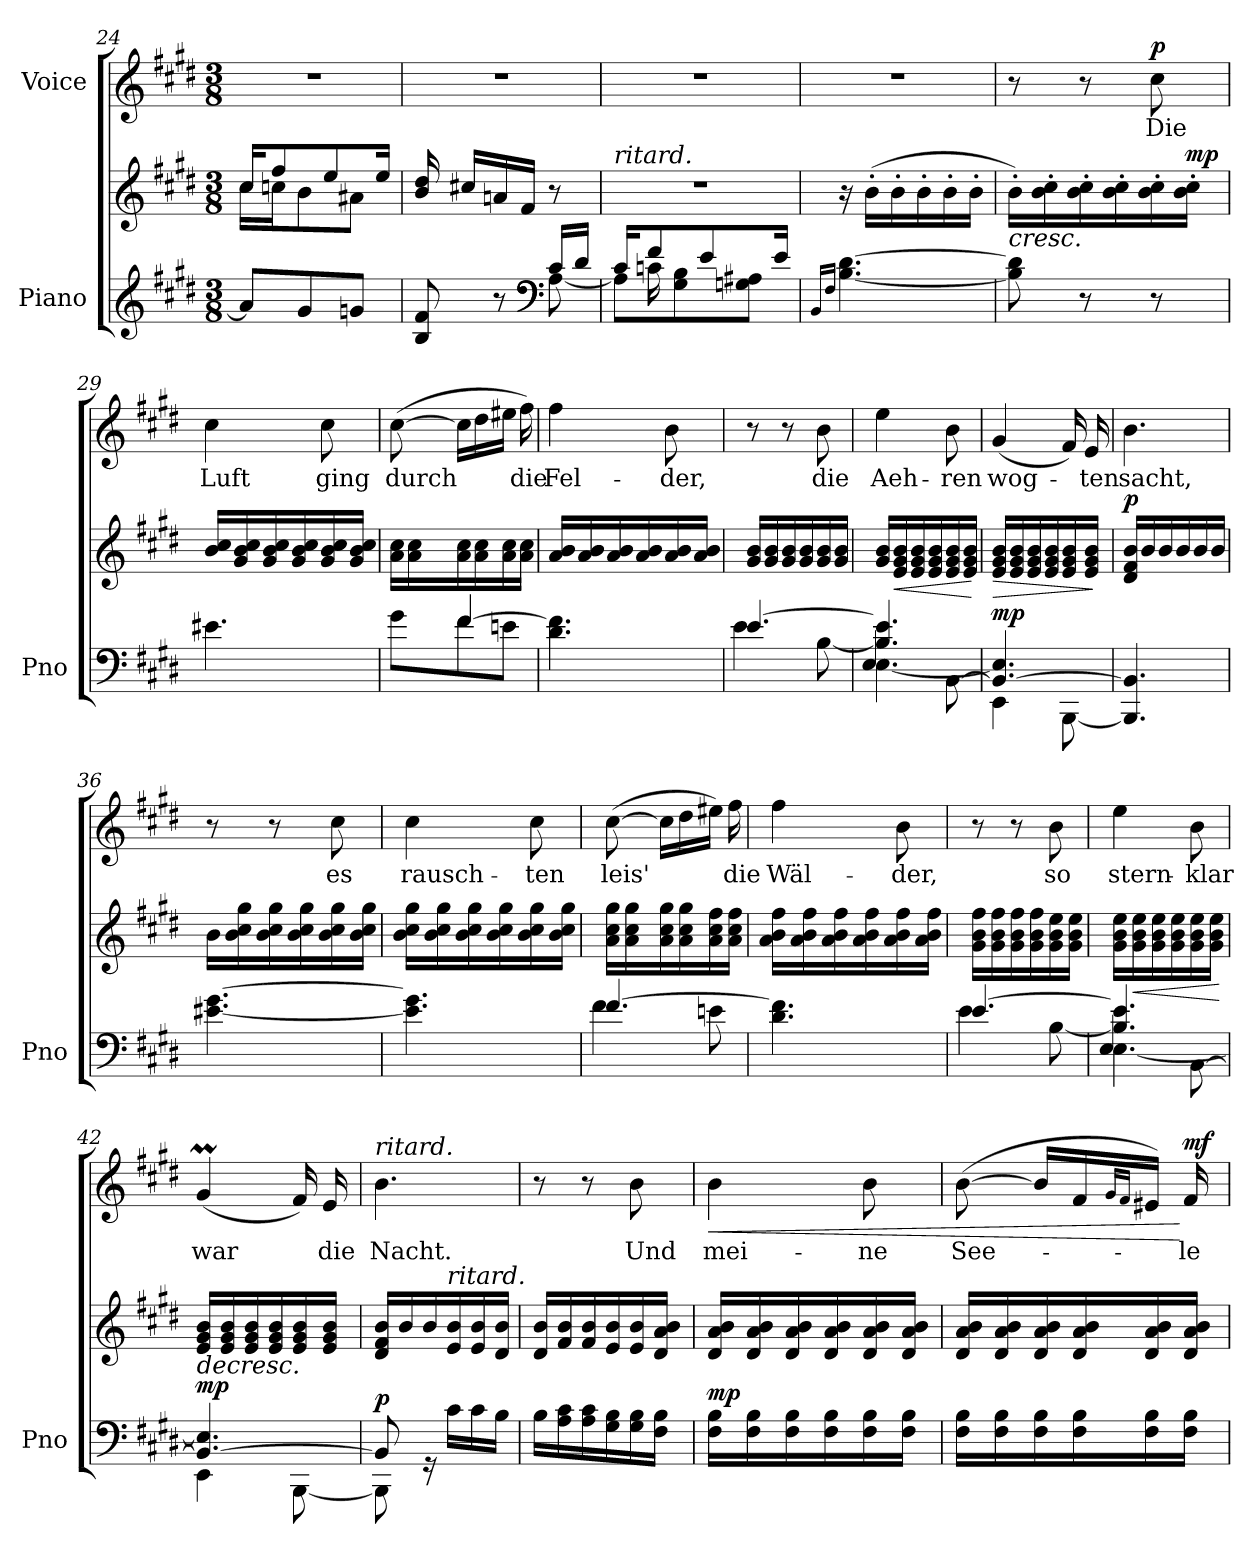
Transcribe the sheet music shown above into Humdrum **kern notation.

**kern	**kern	**dynam	**kern	**text	**dynam
*part2	*part2	*part2	*part1	*part1	*part1
*staff3	*staff2	*staff2/3	*staff1	*staff1	*staff1
*I"Piano	*	*	*I"Voice	*	*
*I'Pno	*	*	*	*	*
*clefG2	*clefG2	*	*clefG2	*	*
*k[f#c#g#d#]	*k[f#c#g#d#]	*	*k[f#c#g#d#]	*	*
*M3/8	*M3/8	*	*M3/8	*	*
=24	=24	=24	=24	=24	=24
*	*^	*	*	*	*
8a/L]	16cc#/KL	16cc#\LL	.	4.r	.	.
.	8ff#/	16ccn\J	.	.	.	.
8g#/	.	8b\	.	.	.	.
.	8ee/	.	.	.	.	.
8gn/J	.	8a#X\J	.	.	.	.
.	16ee/Jk	.	.	.	.	.
*	*v	*v	*	*	*	*
=25	=25	=25	=25	=25	=25
*^	*	*	*	*	*
8B/ 8f#/	8ryy	16b/ 16dd#/	.	4.r	.	.
.	.	(16cc#X/LL	.	.	.	.
8r	8ryy	16an/	.	.	.	.
.	.	16f#/JJ	.	.	.	.
*clefF4	*	*	*	*	*	*
16c#/LL	[8A\	8r	.	.	.	.
16d#/JJ	.	.	.	.	.	.
*v	*v	*	*	*	*	*
=26	=26	=26	=26	=26	=26
*	*	*	*MM27	*	*
*^	*	*	*	*	*
*	*^	*	*	*	*	*
!	!	!	!LO:TX:a:i:t=ritard.	!	!	!	!
16c#/KL	8A\L]	16ryy	4.r	.	4.r	.	.
8f#/	.	16cn\	.	.	.	.	.
.	8G#\ 8B\	4ryy	.	.	.	.	.
8e/	.	.	.	.	.	.	.
.	8Gn\ 8A#X\J	.	.	.	.	.	.
16e/Jk	.	.	.	.	.	.	.
*v	*v	*v	*	*	*	*	*
=27	=27	=27	=27	=27	=27
16qBB/LL	.	.	.	.	.
16qF#/JJ	.	.	.	.	.
[4.B\ [4.d#\)	16r	.	4.r	.	.
.	(16b'\LL	.	.	.	.
.	16b'\	.	.	.	.
.	16b'\	.	.	.	.
.	16b'\	.	.	.	.
.	16b'\JJ	.	.	.	.
!!LO:LB:g=z
=28	=28	=28	=28	=28	=28
!	!	!LO:HP:b	!	!	!
8B\] 8d#\]	16b'\LL)	<	8r	.	.
.	16b\' 16cc#\'	.	.	.	.
8r	16b\' 16cc#\'	.	8r	.	.
.	16b\' 16cc#\'	.	.	.	.
*	*	*	*MM30	*	*
!	!	!	!	!LO:LY:b	!LO:DY:a
8r	16b\' 16cc#\'	.	8cc#\	Die	p
!	!	!LO:DY:a	!	!	!
.	16b\' 16cc#\'JJ	mp	.	.	.
.	.	[	.	.	.
=29	=29	=29	=29	=29	=29
!	!	!	!	!LO:LY:b	!
4.e#X\	16b/ 16cc#/LL	.	4cc#\	Luft	.
.	16g#/ 16b/ 16cc#/	.	.	.	.
.	16g#/ 16b/ 16cc#/	.	.	.	.
.	16g#/ 16b/ 16cc#/	.	.	.	.
!	!	!	!	!LO:LY:b	!
.	16g#/ 16b/ 16cc#/	.	8cc#\	ging	.
.	16g#/ 16b/ 16cc#/JJ	.	.	.	.
=30	=30	=30	=30	=30	=30
*^	*	*	*	*	*
!	!	!	!	!	!LO:LY:b	!
8ryy	8g#\L	16a\ 16cc#\LL	.	([8cc#\	durch	.
.	.	16a\ 16cc#\	.	.	.	.
[4f#/	8f#\	16a\ 16cc#\	.	16cc#\LL]	.	.
.	.	16a\ 16cc#\	.	16dd#\	.	.
.	8en\J	16a\ 16cc#\	.	16ee#X\JJ	.	.
!	!	!	!	!	!LO:LY:b	!
.	.	16a\ 16cc#\JJ	.	16ff#\)	die	.
*v	*v	*	*	*	*	*
=31	=31	=31	=31	=31	=31
!	!	!	!	!LO:LY:b	!
4.d#\ 4.f#\]	16a/ 16b/LL	.	4ff#\	Fel-	.
.	16a/ 16b/	.	.	.	.
.	16a/ 16b/	.	.	.	.
.	16a/ 16b/	.	.	.	.
!	!	!	!	!LO:LY:b	!
.	16a/ 16b/	.	8b\	-der,	.
.	16a/ 16b/JJ	.	.	.	.
=32	=32	=32	=32	=32	=32
*^	*	*	*	*	*
[4.e/	4e\	16g#/ 16b/LL	.	8r	.	.
.	.	16g#/ 16b/	.	.	.	.
.	.	16g#/ 16b/	.	8r	.	.
.	.	16g#/ 16b/	.	.	.	.
!	!	!	!	!	!LO:LY:b	!
.	[8B\	16g#/ 16b/	.	8b\	die	.
.	.	16g#/ 16b/JJ	.	.	.	.
=33	=33	=33	=33	=33	=33	=33
*	*^	*	*	*	*	*
!	!	!	!	!	!	!LO:LY:b	!
4.B/] 4.e/]	[4.E\	4E/	16g#/ 16b/LL	.	4ee\	Aeh-	.
!	!	!	!	!LO:HP:b	!	!	!
.	.	.	16e/ 16g#/ 16b/	<	.	.	.
.	.	.	16e/ 16g#/ 16b/	.	.	.	.
.	.	.	16e/ 16g#/ 16b/	.	.	.	.
!	!	!	!	!	!	!LO:LY:b	!
.	.	[8BB\	16e/ 16g#/ 16b/	.	8b\	-ren	.
.	.	.	16e/ 16g#/ 16b/JJ	.	.	.	.
*v	*v	*v	*	*	*	*	*
.	.	[	.	.	.
=34	=34	=34	=34	=34	=34
*^	*	*	*	*	*
!	!	!	!LO:HP:b	!	!LO:LY:b	!
!	!	!	!LO:DY:n=1:a=2	!	!	!
4.BB/_ 4.E/]	4EE\	16e/ 16g#/ 16b/LL	> mp	(4g#/	wog-	.
.	.	16e/ 16g#/ 16b/	.	.	.	.
.	.	16e/ 16g#/ 16b/	.	.	.	.
.	.	16e/ 16g#/ 16b/	.	.	.	.
.	[8BBB\	16e/ 16g#/ 16b/	.	16f#/)	.	.
!	!	!	!	!	!LO:LY:b	!
.	.	16e/ 16g#/ 16b/JJ	.	16e/	-ten	.
*v	*v	*	*	*	*	*
.	.	]	.	.	.
!!LO:PB:g=z
=35	=35	=35	=35	=35	=35
!	!	!LO:DY:a	!	!LO:LY:b	!
4.BBB/] 4.BB/]	16d#/ 16f#/ 16b/LL	p	4.b\	sacht,	.
.	16b/	.	.	.	.
.	16b/	.	.	.	.
.	16b/	.	.	.	.
.	16b/	.	.	.	.
.	16b/JJ	.	.	.	.
=36	=36	=36	=36	=36	=36
[4.e#X\ [4.g#\	16b\LL	.	8r	.	.
.	16b\ 16cc#\ 16gg#\	.	.	.	.
.	16b\ 16cc#\ 16gg#\	.	8r	.	.
.	16b\ 16cc#\ 16gg#\	.	.	.	.
!	!	!	!	!LO:LY:b	!
.	16b\ 16cc#\ 16gg#\	.	8cc#\	es	.
.	16b\ 16cc#\ 16gg#\JJ	.	.	.	.
=37	=37	=37	=37	=37	=37
!	!	!	!	!LO:LY:b	!
4.e#\] 4.g#\]	16b\ 16cc#\ 16gg#\LL	.	4cc#\	rausch-	.
.	16b\ 16cc#\ 16gg#\	.	.	.	.
.	16b\ 16cc#\ 16gg#\	.	.	.	.
.	16b\ 16cc#\ 16gg#\	.	.	.	.
!	!	!	!	!LO:LY:b	!
.	16b\ 16cc#\ 16gg#\	.	8cc#\	-ten	.
.	16b\ 16cc#\ 16gg#\JJ	.	.	.	.
=38	=38	=38	=38	=38	=38
*^	*	*	*	*	*
!	!	!	!	!	!LO:LY:b	!
[4.f#/	4f#\	16a\ 16cc#\ 16gg#\LL	.	([8cc#\	leis'	.
.	.	16a\ 16cc#\ 16gg#\	.	.	.	.
.	.	16a\ 16cc#\ 16gg#\	.	16cc#\LL]	.	.
.	.	16a\ 16cc#\ 16gg#\	.	16dd#\	.	.
.	8en\	16a\ 16cc#\ 16ff#\	.	16ee#X\JJ)	.	.
!	!	!	!	!	!LO:LY:b	!
.	.	16a\ 16cc#\ 16ff#\JJ	.	16ff#\	die	.
*v	*v	*	*	*	*	*
=39	=39	=39	=39	=39	=39
!	!	!	!	!LO:LY:b	!
4.d#\ 4.f#\]	16a\ 16b\ 16ff#\LL	.	4ff#\	Wäl-	.
.	16a\ 16b\ 16ff#\	.	.	.	.
.	16a\ 16b\ 16ff#\	.	.	.	.
.	16a\ 16b\ 16ff#\	.	.	.	.
!	!	!	!	!LO:LY:b	!
.	16a\ 16b\ 16ff#\	.	8b\	-der,	.
.	16a\ 16b\ 16ff#\JJ	.	.	.	.
=40	=40	=40	=40	=40	=40
*^	*	*	*	*	*
[4.e/	4e\	16g#\ 16b\ 16ff#\LL	.	8r	.	.
.	.	16g#\ 16b\ 16ff#\	.	.	.	.
.	.	16g#\ 16b\ 16ff#\	.	8r	.	.
.	.	16g#\ 16b\ 16ff#\	.	.	.	.
!	!	!	!	!	!LO:LY:b	!
.	[8B\	16g#\ 16b\ 16ee\	.	8b\	so	.
.	.	16g#\ 16b\ 16ee\JJ	.	.	.	.
!!LO:LB:g=z
=41	=41	=41	=41	=41	=41	=41
*	*^	*	*	*	*	*
!	!	!	!	!	!	!LO:LY:b	!
4.B/] 4.e/]	[4.E\	4E/	16g#\ 16b\ 16ee\LL	.	4ee\	stern-	.
!	!	!	!	!LO:HP:b	!	!	!
.	.	.	16g#\ 16b\ 16ee\	<	.	.	.
.	.	.	16g#\ 16b\ 16ee\	.	.	.	.
.	.	.	16g#\ 16b\ 16ee\	.	.	.	.
!	!	!	!	!	!	!LO:LY:b	!
.	.	[8BB\	16g#\ 16b\ 16ee\	.	8b\	-klar	.
.	.	.	16g#\ 16b\ 16ee\JJ	.	.	.	.
*v	*v	*v	*	*	*	*	*
.	.	[	.	.	.
=42	=42	=42	=42	=42	=42
*^	*	*	*	*	*
!	!	!	!LO:HP:b	!	!LO:LY:b	!
!	!	!	!LO:DY:n=1:a=2	!	!	!
4.BB/_ 4.E/]	4EE\	16e/ 16g#/ 16b/LL	> mp	(4g#m/	war	.
.	.	16e/ 16g#/ 16b/	.	.	.	.
.	.	16e/ 16g#/ 16b/	.	.	.	.
.	.	16e/ 16g#/ 16b/	.	.	.	.
.	[8BBB\	16e/ 16g#/ 16b/	.	16f#/)	.	.
!	!	!	!	!	!LO:LY:b	!
.	.	16e/ 16g#/ 16b/JJ	.	16e/	die	.
=43	=43	=43	=43	=43	=43	=43
*	*	*	*	*MM28	*	*
!	!	!	!	!LO:TX:a:i:t=ritard.	!	!
!	!	!	!LO:DY:a=2	!	!LO:LY:b	!
8BB/]	8BBB\]	16d#/ 16f#/ 16b/LL	p	4.b\	Nacht.	.
.	.	16b/	]	.	.	.
16rGG	4ryy	16b/	.	.	.	.
!	!	!LO:TX:a:i:t=ritard.	!	!	!	!
16c#\LL	.	16e/ 16b/	.	.	.	.
16c#\	.	16e/ 16b/	.	.	.	.
16B\JJ	.	16d#/ 16b/JJ	.	.	.	.
*v	*v	*	*	*	*	*
=44	=44	=44	=44	=44	=44
16B\LL	16d#/ 16b/LL	.	8r	.	.
16A\ 16c#\	16f#/ 16b/	.	.	.	.
16A\ 16c#\	16f#/ 16b/	.	8r	.	.
16G#\ 16B\	16e/ 16b/	.	.	.	.
!	!	!	!	!LO:LY:b	!
16G#\ 16B\	16e/ 16b/	.	8b\	Und	.
16F#\ 16B\JJ	16d#/ 16a/ 16b/JJ	.	.	.	.
=45	=45	=45	=45	=45	=45
!	!	!LO:DY:a=2	!	!LO:LY:b	!LO:HP:b
16F#\ 16B\LL	16d#/ 16a/ 16b/LL	mp	4b\	mei-	<
16F#\ 16B\	16d#/ 16a/ 16b/	.	.	.	.
16F#\ 16B\	16d#/ 16a/ 16b/	.	.	.	.
16F#\ 16B\	16d#/ 16a/ 16b/	.	.	.	.
!	!	!	!	!LO:LY:b	!
16F#\ 16B\	16d#/ 16a/ 16b/	.	8b\	-ne	.
16F#\ 16B\JJ	16d#/ 16a/ 16b/JJ	.	.	.	.
=46	=46	=46	=46	=46	=46
!	!	!	!	!LO:LY:b	!
16F#\ 16B\LL	16d#/ 16a/ 16b/LL	.	([8b\	See-	.
16F#\ 16B\	16d#/ 16a/ 16b/	.	.	.	.
16F#\ 16B\	16d#/ 16a/ 16b/	.	16b/LL]	.	.
16F#\ 16B\	16d#/ 16a/ 16b/	.	16f#/	.	.
.	.	.	16qg#/LL	.	.
.	.	.	16qf#/JJ	.	.
16F#\ 16B\	16d#/ 16a/ 16b/	.	16e#X/JJ)	.	.
!	!	!	!	!LO:LY:b	!LO:DY:n=1:a
16F#\ 16B\JJ	16d#/ 16a/ 16b/JJ	.	16f#/	-le	[ mf
=	=	=	=	=	=
*-	*-	*-	*-	*-	*-
